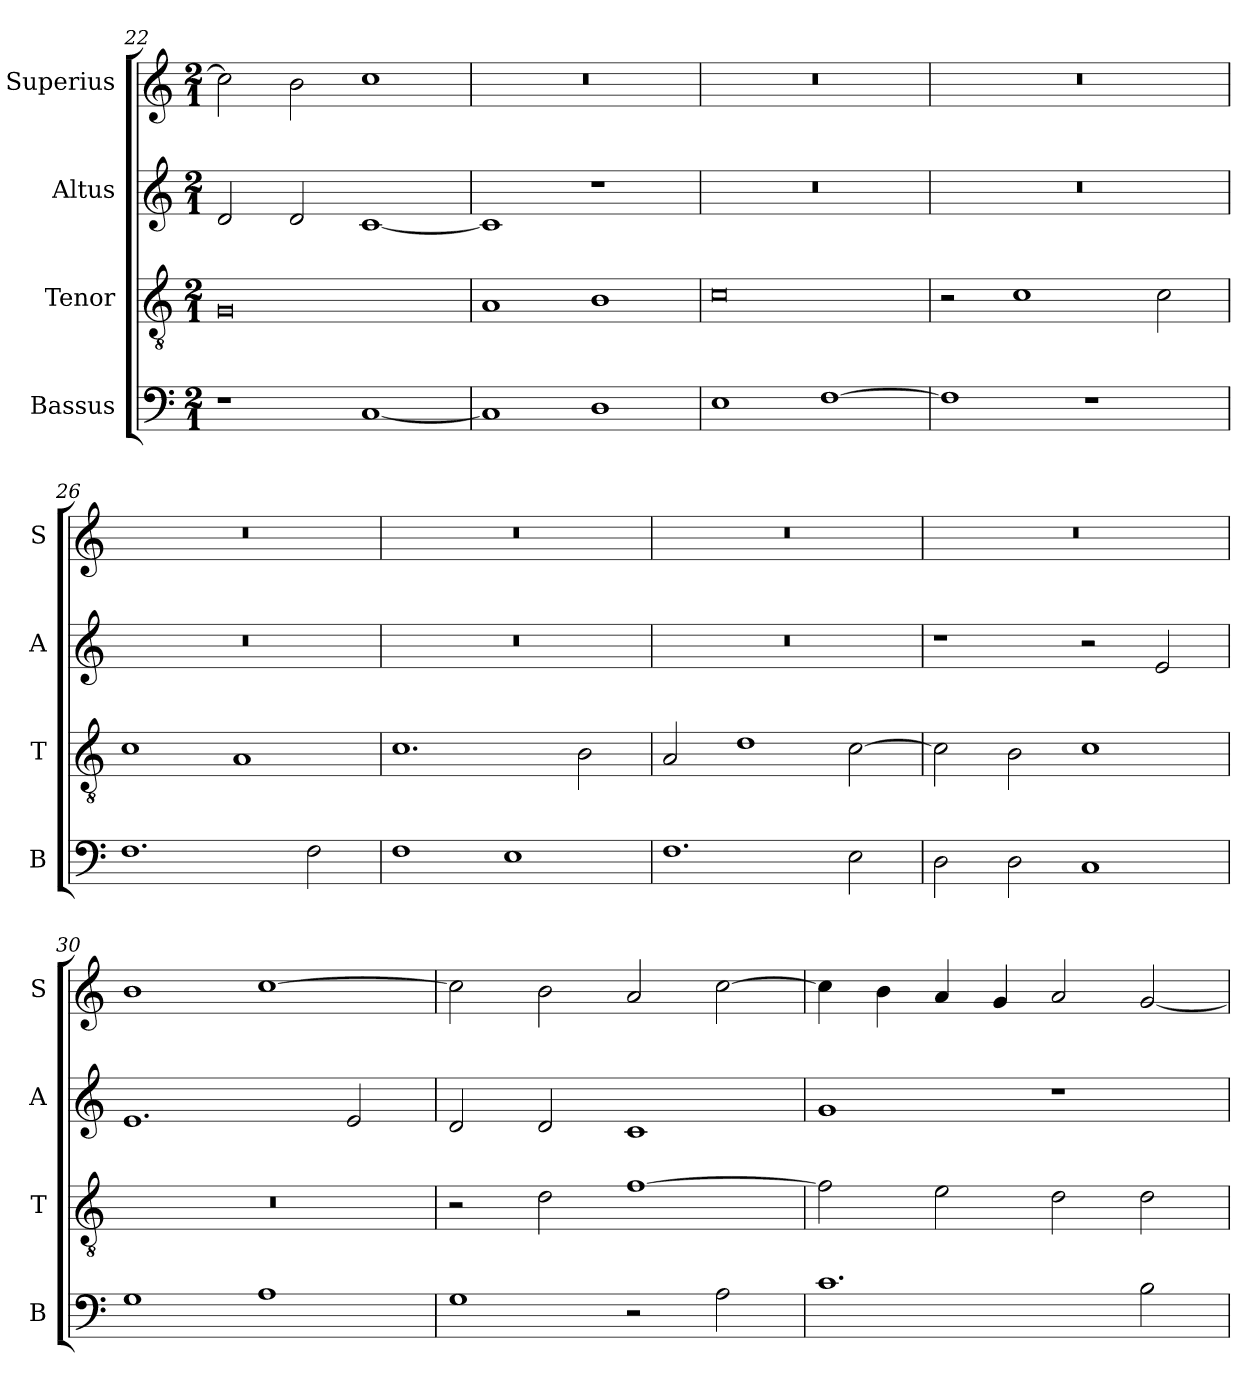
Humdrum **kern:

**kern	**kern	**kern	**kern
*part4	*part3	*part2	*part1
*staff4	*staff3	*staff2	*staff1
*I"Bassus	*I"Tenor	*I"Altus	*I"Superius
*I'B	*I'T	*I'A	*I'S
*clefF4	*clefGv2	*clefG2	*clefG2
*k[]	*k[]	*k[]	*k[]
*C:	*C:	*C:	*C:
*M2/1	*M2/1	*M2/1	*M2/1
=22	=22	=22	=22
1r	0G	2d	2cc]
.	.	2d	2b
[1C	.	[1c	1cc
=23	=23	=23	=23
1C]	1A	1c]	0r
1D	1B	1r	.
=24	=24	=24	=24
1E	0c	0r	0r
[1F	.	.	.
=25	=25	=25	=25
1F]	2r	0r	0r
.	1c	.	.
1r	.	.	.
.	2c	.	.
=26	=26	=26	=26
1.F	1c	0r	0r
.	1A	.	.
2F	.	.	.
=27	=27	=27	=27
1F	1.c	0r	0r
1E	.	.	.
.	2B	.	.
=28	=28	=28	=28
1.F	2A	0r	0r
.	1d	.	.
2E	[2c	.	.
=29	=29	=29	=29
2D	2c]	1r	0r
2D	2B	.	.
1C	1c	2r	.
.	.	2e	.
=30	=30	=30	=30
1G	0r	1.e	1b
1A	.	.	[1cc
.	.	2e	.
=31	=31	=31	=31
1G	2r	2d	2cc]
.	2d	2d	2b
2r	[1f	1c	2a
2A	.	.	[2cc
=32	=32	=32	=32
1.c	2f]	1g	4cc]
.	.	.	4b
.	2e	.	4a
.	.	.	4g
.	2d	1r	2a
2B	2d	.	[2g
=	=	=	=
*-	*-	*-	*-
